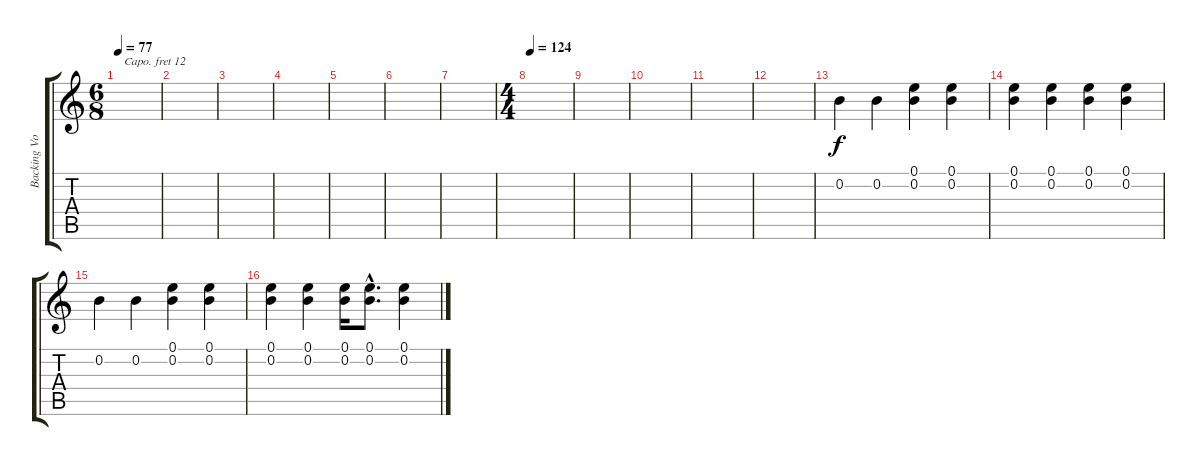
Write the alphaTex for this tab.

\track ("Backing Vocal 3 (Dut)" "Backing Vo") {instrument koto}
\staff {score tabs}
\capo 12
\tuning (E4 B3 G3 D3 A2 E2) {hide}
\ts (6 8)
\tempo 77
\clef g2
\ks c
|
|
|
|
|
|
|
\ts (4 4)
\tempo 124
|
|
|
|
|
0.2.4 0.2.4 (0.1 0.2).4 (0.1 0.2).4 |
(0.1 0.2).4 (0.1 0.2).4 (0.1 0.2).4 (0.1 0.2).4 |
0.2.4 0.2.4 (0.1 0.2).4 (0.1 0.2).4 |
(0.1 0.2).4 (0.1 0.2).4 (0.1 0.2).16 (0.1{hac} 0.2{hac}).8{d} (0.1 0.2).4
